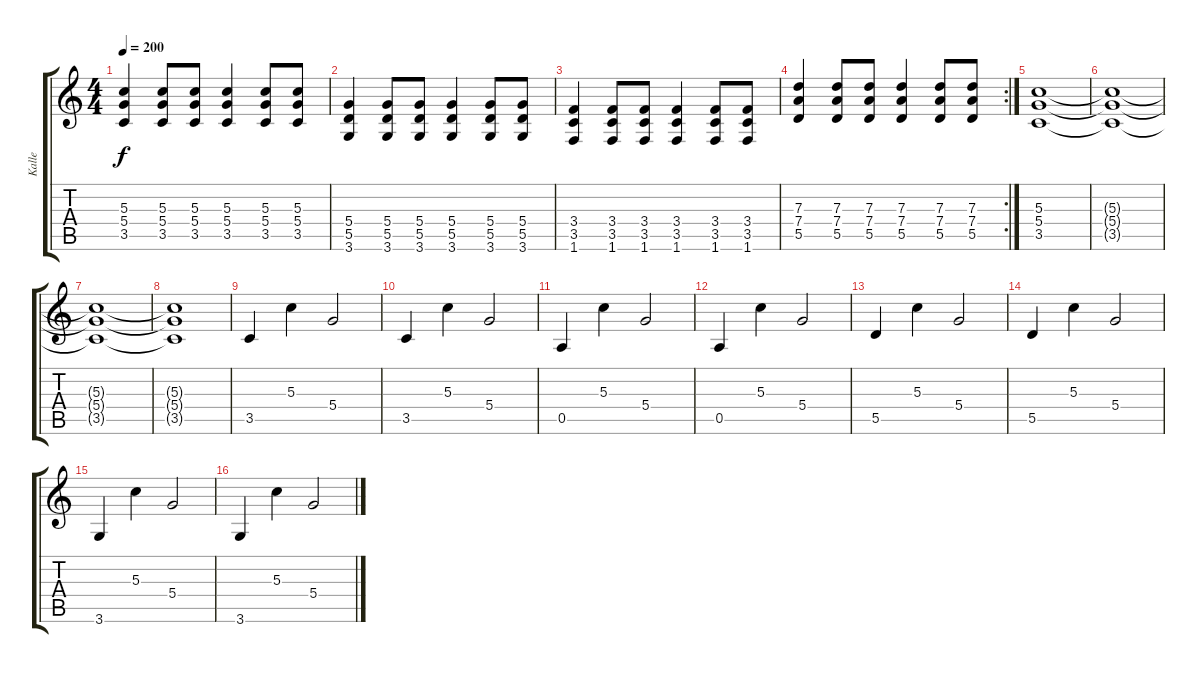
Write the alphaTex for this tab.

\track ("Kalle" "Kalle") {instrument distortionguitar}
\staff {score tabs}
\tuning (E4 B3 G3 D3 A2 E2) {hide}
\ts (4 4)
\tempo 200
\clef g2
\ks c
(5.3 5.4 3.5).4{dy f} (5.3 5.4 3.5).8 (5.3 5.4 3.5).8 (5.3 5.4 3.5).4 (5.3 5.4 3.5).8 (5.3 5.4 3.5).8 |
(5.4 5.5 3.6).4 (5.4 5.5 3.6).8 (5.4 5.5 3.6).8 (5.4 5.5 3.6).4 (5.4 5.5 3.6).8 (5.4 5.5 3.6).8 |
(3.4 3.5 1.6).4 (3.4 3.5 1.6).8 (3.4 3.5 1.6).8 (3.4 3.5 1.6).4 (3.4 3.5 1.6).8 (3.4 3.5 1.6).8 |
\rc 2
(7.3 7.4 5.5).4 (7.3 7.4 5.5).8 (7.3 7.4 5.5).8 (7.3 7.4 5.5).4 (7.3 7.4 5.5).8 (7.3 7.4 5.5).8 |
(5.3 5.4 3.5).1 |
(5.3{t} 5.4{t} 3.5{t}).1 |
(5.3{t} 5.4{t} 3.5{t}).1 |
(5.3{t} 5.4{t} 3.5{t}).1 |
3.5.4{instrument electricguitarclean} 5.3.4 5.4.2 |
3.5.4 5.3.4 5.4.2 |
0.5.4 5.3.4 5.4.2 |
0.5.4 5.3.4 5.4.2 |
5.5.4 5.3.4 5.4.2 |
5.5.4 5.3.4 5.4.2 |
3.6.4 5.3.4 5.4.2 |
3.6.4 5.3.4 5.4.2
